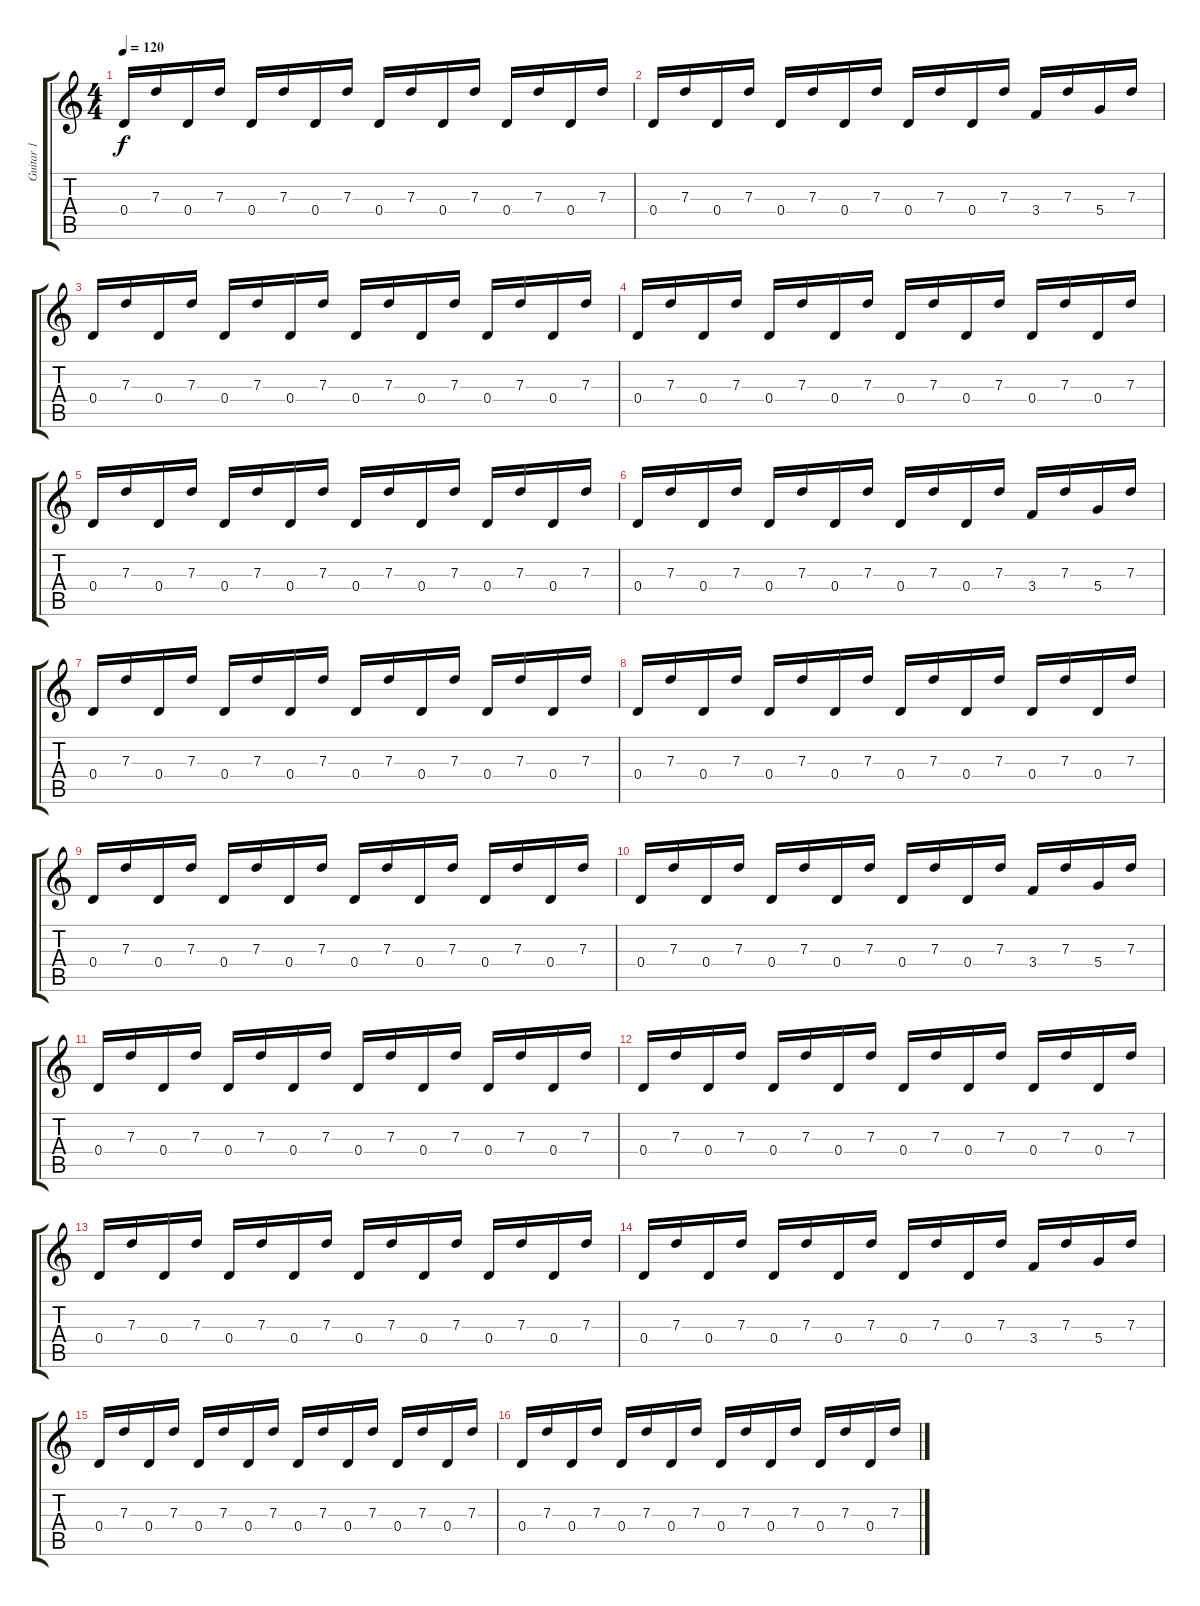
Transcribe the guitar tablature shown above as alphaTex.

\track ("Guitar 1" "Guitar 1") {instrument acousticguitarnylon}
\staff {score tabs}
\tuning (E4 B3 G3 D3 A2 E2) {hide}
\ts (4 4)
\tempo 120
\clef g2
\ks c
0.4.16{dy f} 7.3.16 0.4.16 7.3.16 0.4.16 7.3.16 0.4.16 7.3.16 0.4.16 7.3.16 0.4.16 7.3.16 0.4.16 7.3.16 0.4.16 7.3.16 |
0.4.16 7.3.16 0.4.16 7.3.16 0.4.16 7.3.16 0.4.16 7.3.16 0.4.16 7.3.16 0.4.16 7.3.16 3.4.16 7.3.16 5.4.16 7.3.16 |
0.4.16 7.3.16 0.4.16 7.3.16 0.4.16 7.3.16 0.4.16 7.3.16 0.4.16 7.3.16 0.4.16 7.3.16 0.4.16 7.3.16 0.4.16 7.3.16 |
0.4.16 7.3.16 0.4.16 7.3.16 0.4.16 7.3.16 0.4.16 7.3.16 0.4.16 7.3.16 0.4.16 7.3.16 0.4.16 7.3.16 0.4.16 7.3.16 |
0.4.16 7.3.16 0.4.16 7.3.16 0.4.16 7.3.16 0.4.16 7.3.16 0.4.16 7.3.16 0.4.16 7.3.16 0.4.16 7.3.16 0.4.16 7.3.16 |
0.4.16 7.3.16 0.4.16 7.3.16 0.4.16 7.3.16 0.4.16 7.3.16 0.4.16 7.3.16 0.4.16 7.3.16 3.4.16 7.3.16 5.4.16 7.3.16 |
0.4.16 7.3.16 0.4.16 7.3.16 0.4.16 7.3.16 0.4.16 7.3.16 0.4.16 7.3.16 0.4.16 7.3.16 0.4.16 7.3.16 0.4.16 7.3.16 |
0.4.16 7.3.16 0.4.16 7.3.16 0.4.16 7.3.16 0.4.16 7.3.16 0.4.16 7.3.16 0.4.16 7.3.16 0.4.16 7.3.16 0.4.16 7.3.16 |
0.4.16 7.3.16 0.4.16 7.3.16 0.4.16 7.3.16 0.4.16 7.3.16 0.4.16 7.3.16 0.4.16 7.3.16 0.4.16 7.3.16 0.4.16 7.3.16 |
0.4.16 7.3.16 0.4.16 7.3.16 0.4.16 7.3.16 0.4.16 7.3.16 0.4.16 7.3.16 0.4.16 7.3.16 3.4.16 7.3.16 5.4.16 7.3.16 |
0.4.16 7.3.16 0.4.16 7.3.16 0.4.16 7.3.16 0.4.16 7.3.16 0.4.16 7.3.16 0.4.16 7.3.16 0.4.16 7.3.16 0.4.16 7.3.16 |
0.4.16 7.3.16 0.4.16 7.3.16 0.4.16 7.3.16 0.4.16 7.3.16 0.4.16 7.3.16 0.4.16 7.3.16 0.4.16 7.3.16 0.4.16 7.3.16 |
0.4.16 7.3.16 0.4.16 7.3.16 0.4.16 7.3.16 0.4.16 7.3.16 0.4.16 7.3.16 0.4.16 7.3.16 0.4.16 7.3.16 0.4.16 7.3.16 |
0.4.16 7.3.16 0.4.16 7.3.16 0.4.16 7.3.16 0.4.16 7.3.16 0.4.16 7.3.16 0.4.16 7.3.16 3.4.16 7.3.16 5.4.16 7.3.16 |
0.4.16 7.3.16 0.4.16 7.3.16 0.4.16 7.3.16 0.4.16 7.3.16 0.4.16 7.3.16 0.4.16 7.3.16 0.4.16 7.3.16 0.4.16 7.3.16 |
0.4.16 7.3.16 0.4.16 7.3.16 0.4.16 7.3.16 0.4.16 7.3.16 0.4.16 7.3.16 0.4.16 7.3.16 0.4.16 7.3.16 0.4.16 7.3.16
